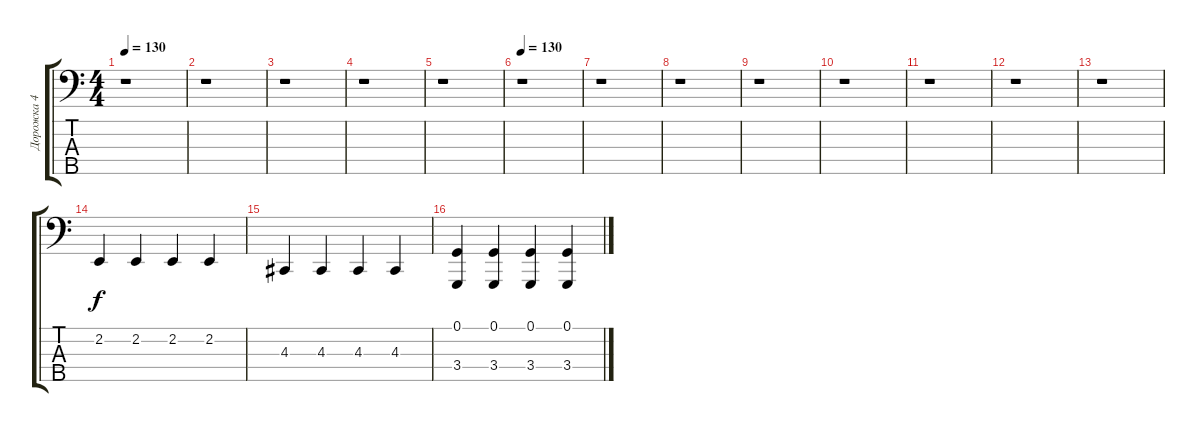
\track ("Дорожка 4" "Дорожка 4") {instrument brightacousticpiano}
\staff {score tabs}
\tuning (G2 D2 A1 E1 B0) {hide}
\ts (4 4)
\tempo 130
\clef f4
\ks c
r.1{dy f} |
r.1 |
r.1 |
r.1 |
r.1 |
\tempo 130
r.1 |
r.1 |
r.1 |
r.1 |
r.1 |
r.1 |
r.1 |
r.1 |
2.2.4 2.2.4 2.2.4 2.2.4 |
4.3.4 4.3.4 4.3.4 4.3.4 |
(0.1 3.4).4 (0.1 3.4).4 (0.1 3.4).4 (0.1 3.4).4
